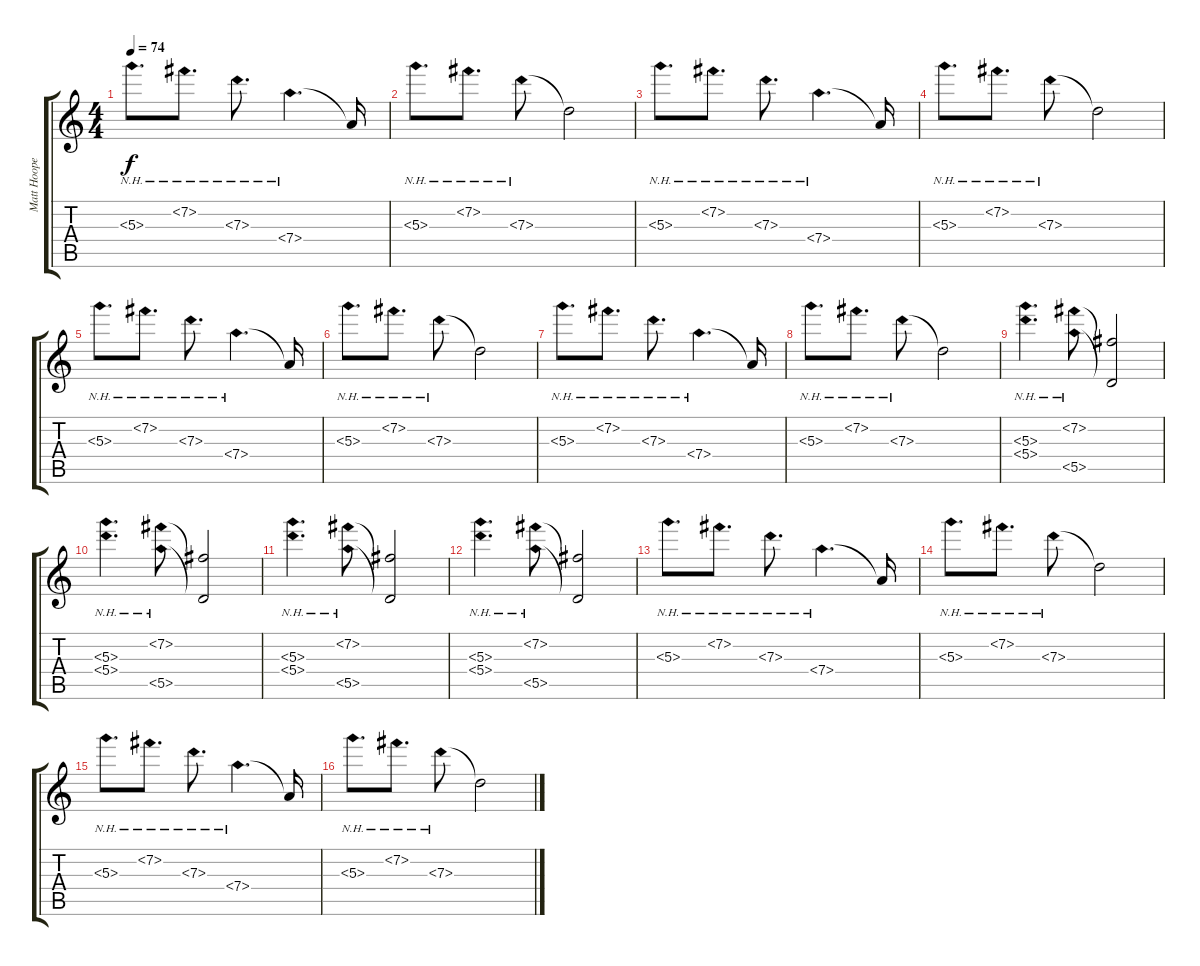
\track ("Matt Hoopes - Electric Guitar" "Matt Hoope") {instrument distortionguitar}
\staff {score tabs}
\tuning (E4 B3 G3 D3 A2 E2) {hide}
\ts (4 4)
\tempo 74
\clef g2
\ks c
5.3{nh}.8{d dy f} 7.2{nh}.8{d} 7.3{nh}.8{d} 7.4{nh}.4{d} 7.4{t}.16 |
5.3{nh}.8{d} 7.2{nh}.8{d} 7.3{nh}.8 7.3{t}.2 |
5.3{nh}.8{d} 7.2{nh}.8{d} 7.3{nh}.8{d} 7.4{nh}.4{d} 7.4{t}.16 |
5.3{nh}.8{d} 7.2{nh}.8{d} 7.3{nh}.8 7.3{t}.2 |
5.3{nh}.8{d} 7.2{nh}.8{d} 7.3{nh}.8{d} 7.4{nh}.4{d} 7.4{t}.16 |
5.3{nh}.8{d} 7.2{nh}.8{d} 7.3{nh}.8 7.3{t}.2 |
5.3{nh}.8{d} 7.2{nh}.8{d} 7.3{nh}.8{d} 7.4{nh}.4{d} 7.4{t}.16 |
5.3{nh}.8{d} 7.2{nh}.8{d} 7.3{nh}.8 7.3{t}.2 |
(5.3{nh} 5.4{nh}).4{d} (7.2{nh} 5.5{nh}).8 (7.2{t} 5.5{t}).2 |
(5.3{nh} 5.4{nh}).4{d} (7.2{nh} 5.5{nh}).8 (7.2{t} 5.5{t}).2 |
(5.3{nh} 5.4{nh}).4{d} (7.2{nh} 5.5{nh}).8 (7.2{t} 5.5{t}).2 |
(5.3{nh} 5.4{nh}).4{d} (7.2{nh} 5.5{nh}).8 (7.2{t} 5.5{t}).2 |
5.3{nh}.8{d} 7.2{nh}.8{d} 7.3{nh}.8{d} 7.4{nh}.4{d} 7.4{t}.16 |
5.3{nh}.8{d} 7.2{nh}.8{d} 7.3{nh}.8 7.3{t}.2 |
5.3{nh}.8{d} 7.2{nh}.8{d} 7.3{nh}.8{d} 7.4{nh}.4{d} 7.4{t}.16 |
5.3{nh}.8{d} 7.2{nh}.8{d} 7.3{nh}.8 7.3{t}.2
